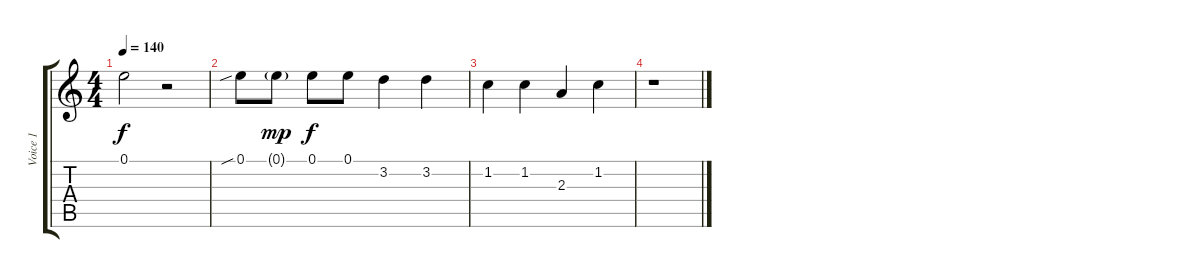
\track ("Voice 1" "Voice 1") {instrument banjo}
\staff {score tabs}
\tuning (E4 B3 G3 D3 A2 E2) {hide}
\displaytranspose 12
\ts (4 4)
\tempo 140
\clef g2
\ks c
0.1.2{dy f} r.2 |
0.1{sib}.8 0.1{g}.8{dy mp} 0.1.8{dy f} 0.1.8 3.2.4 3.2.4 |
1.2.4 1.2.4 2.3.4 1.2.4 |
r.1
